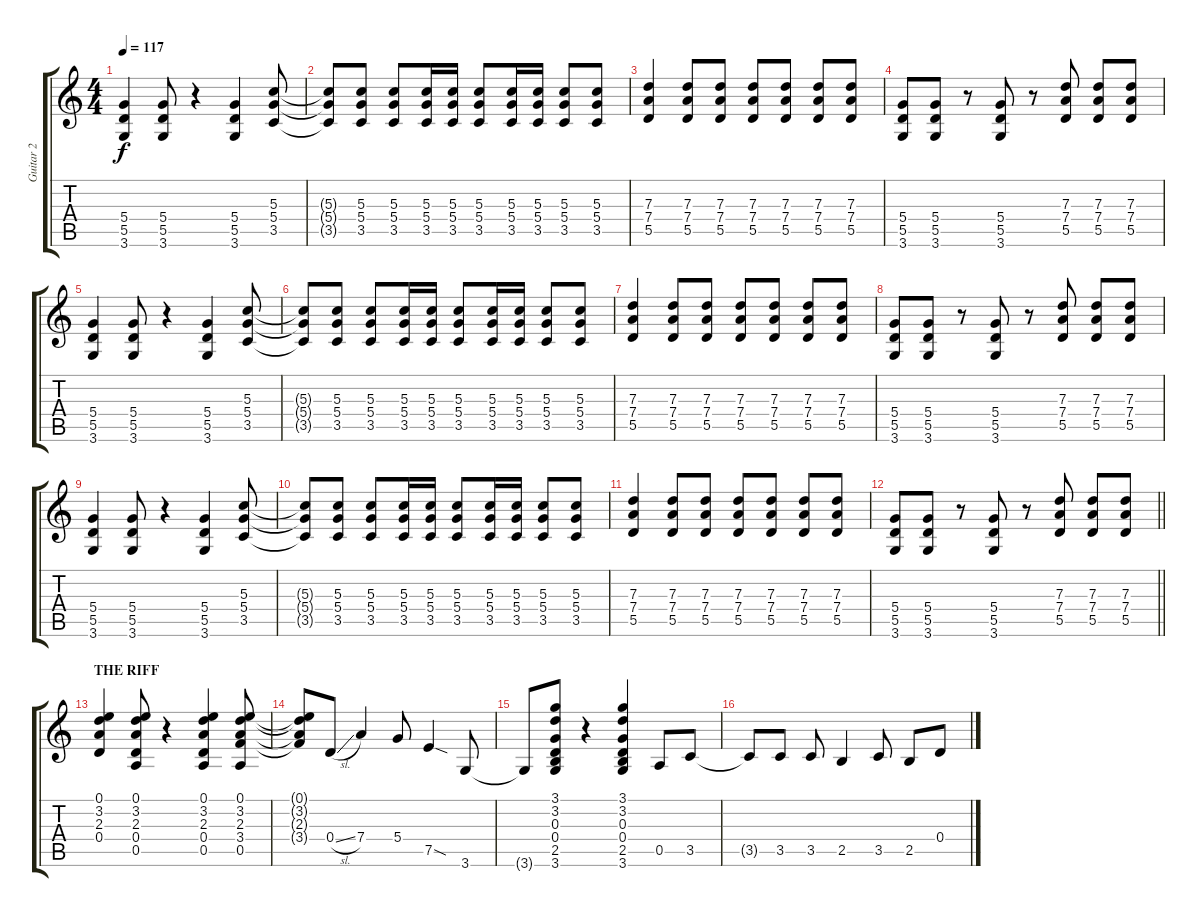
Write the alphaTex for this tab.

\track ("Guitar 2" "Guitar 2") {instrument overdrivenguitar}
\staff {score tabs}
\tuning (E4 B3 G3 D3 A2 E2) {hide}
\ts (4 4)
\tempo 117
\clef g2
\ks c
(5.4 5.5 3.6).4{dy f} (5.4 5.5 3.6).8 r.4 (5.4 5.5 3.6).4 (5.3 5.4 3.5).8 |
(5.3{t} 5.4{t} 3.5{t}).8 (5.3 5.4 3.5).8 (5.3 5.4 3.5).8 (5.3 5.4 3.5).16 (5.3 5.4 3.5).16 (5.3 5.4 3.5).8 (5.3 5.4 3.5).16 (5.3 5.4 3.5).16 (5.3 5.4 3.5).8 (5.3 5.4 3.5).8 |
(7.3 7.4 5.5).4 (7.3 7.4 5.5).8 (7.3 7.4 5.5).8 (7.3 7.4 5.5).8 (7.3 7.4 5.5).8 (7.3 7.4 5.5).8 (7.3 7.4 5.5).8 |
(5.4 5.5 3.6).8 (5.4 5.5 3.6).8 r.8 (5.4 5.5 3.6).8 r.8 (7.3 7.4 5.5).8 (7.3 7.4 5.5).8 (7.3 7.4 5.5).8 |
(5.4 5.5 3.6).4 (5.4 5.5 3.6).8 r.4 (5.4 5.5 3.6).4 (5.3 5.4 3.5).8 |
(5.3{t} 5.4{t} 3.5{t}).8 (5.3 5.4 3.5).8 (5.3 5.4 3.5).8 (5.3 5.4 3.5).16 (5.3 5.4 3.5).16 (5.3 5.4 3.5).8 (5.3 5.4 3.5).16 (5.3 5.4 3.5).16 (5.3 5.4 3.5).8 (5.3 5.4 3.5).8 |
(7.3 7.4 5.5).4 (7.3 7.4 5.5).8 (7.3 7.4 5.5).8 (7.3 7.4 5.5).8 (7.3 7.4 5.5).8 (7.3 7.4 5.5).8 (7.3 7.4 5.5).8 |
(5.4 5.5 3.6).8 (5.4 5.5 3.6).8 r.8 (5.4 5.5 3.6).8 r.8 (7.3 7.4 5.5).8 (7.3 7.4 5.5).8 (7.3 7.4 5.5).8 |
(5.4 5.5 3.6).4 (5.4 5.5 3.6).8 r.4 (5.4 5.5 3.6).4 (5.3 5.4 3.5).8 |
(5.3{t} 5.4{t} 3.5{t}).8 (5.3 5.4 3.5).8 (5.3 5.4 3.5).8 (5.3 5.4 3.5).16 (5.3 5.4 3.5).16 (5.3 5.4 3.5).8 (5.3 5.4 3.5).16 (5.3 5.4 3.5).16 (5.3 5.4 3.5).8 (5.3 5.4 3.5).8 |
(7.3 7.4 5.5).4 (7.3 7.4 5.5).8 (7.3 7.4 5.5).8 (7.3 7.4 5.5).8 (7.3 7.4 5.5).8 (7.3 7.4 5.5).8 (7.3 7.4 5.5).8 |
\barLineRight lightlight
(5.4 5.5 3.6).8 (5.4 5.5 3.6).8 r.8 (5.4 5.5 3.6).8 r.8 (7.3 7.4 5.5).8 (7.3 7.4 5.5).8 (7.3 7.4 5.5).8 |
\section ("" "THE RIFF")
(0.1 3.2 2.3 0.4).4 (0.1 3.2 2.3 0.4 0.5).8 r.4 (0.1 3.2 2.3 0.4 0.5).4 (0.1 3.2 2.3 3.4 0.5).8 |
(0.1{t} 3.2{t} 2.3{t} 3.4{t}).8 0.4{sl}.8 7.4.4 5.4.8 7.5{sod}.4 3.6.8 |
3.6{t}.8 (3.1 3.2 0.3 0.4 2.5 3.6).8 r.4 (3.1 3.2 0.3 0.4 2.5 3.6).4 0.5.8 3.5.8 |
3.5{t}.8 3.5.8 3.5.8 2.5.4 3.5.8 2.5.8 0.4.8
